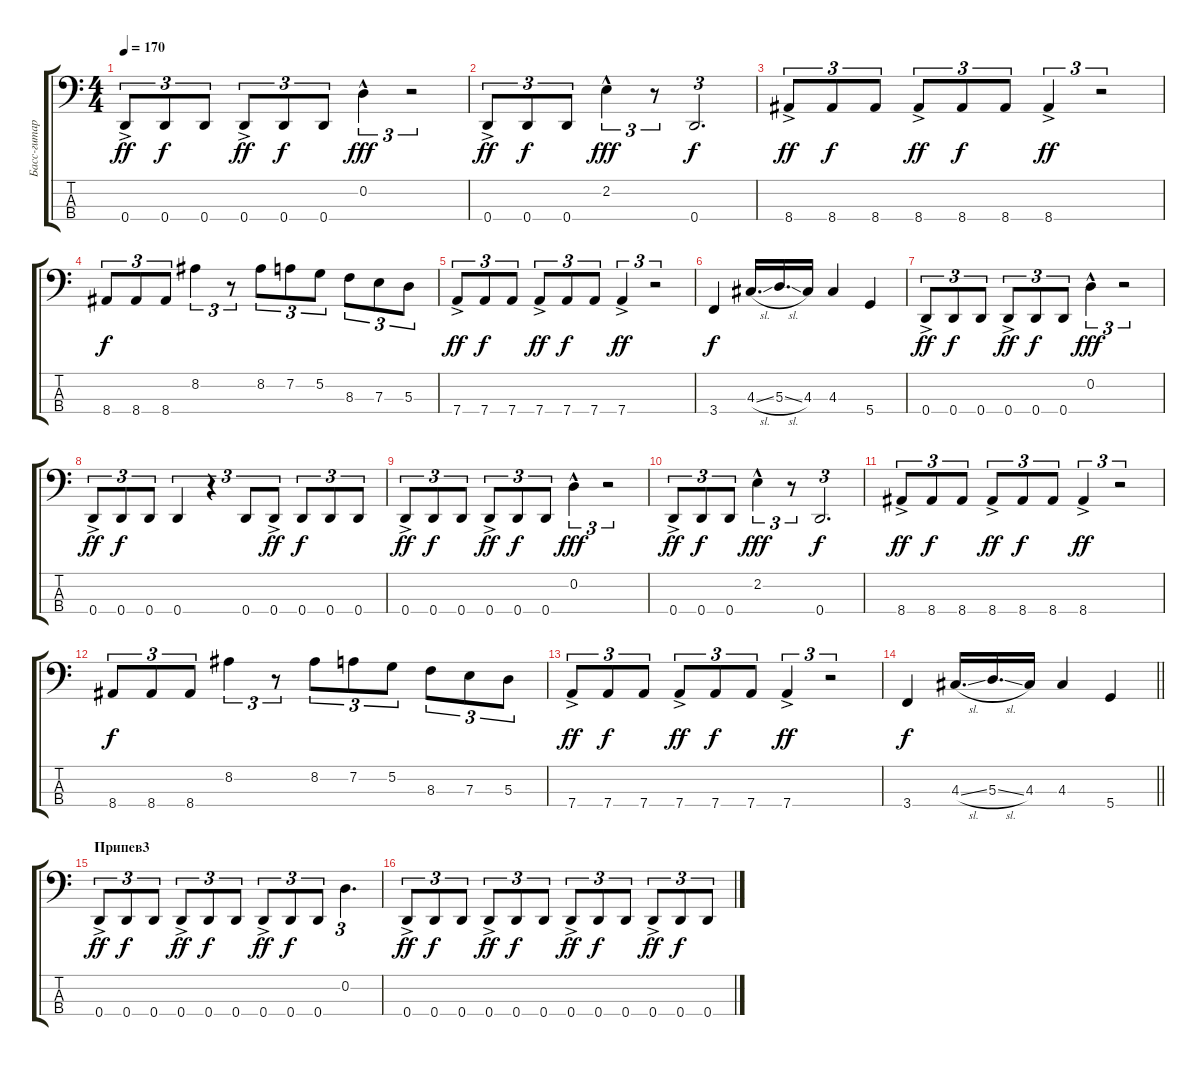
\track ("Басс-гитара" "Басс-гитар") {instrument slapbass1}
\staff {score tabs}
\tuning (G2 D2 A1 D1) {hide}
\ts (4 4)
\tempo 170
\clef f4
\ks c
0.4{ac}.8{tu (3 2) dy ff} 0.4.8{tu (3 2) dy f} 0.4.8{tu (3 2)} 0.4{ac}.8{tu (3 2) dy ff} 0.4.8{tu (3 2) dy f} 0.4.8{tu (3 2)} 0.2{hac}.4{tu (3 2) dy fff} r.2{tu (3 2)} |
0.4{ac}.8{tu (3 2) dy ff} 0.4.8{tu (3 2) dy f} 0.4.8{tu (3 2)} 2.2{hac}.4{tu (3 2) dy fff} r.8{tu (3 2)} 0.4.2{d tu (3 2) dy f} |
8.4{ac}.8{tu (3 2) dy ff} 8.4.8{tu (3 2) dy f} 8.4.8{tu (3 2)} 8.4{ac}.8{tu (3 2) dy ff} 8.4.8{tu (3 2) dy f} 8.4.8{tu (3 2)} 8.4{ac}.4{tu (3 2) dy ff} r.2{tu (3 2)} |
8.4.8{tu (3 2) dy f} 8.4.8{tu (3 2)} 8.4.8{tu (3 2)} 8.2.4{tu (3 2)} r.8{tu (3 2)} 8.2.8{tu (3 2)} 7.2.8{tu (3 2)} 5.2.8{tu (3 2)} 8.3.8{tu (3 2)} 7.3.8{tu (3 2)} 5.3.8{tu (3 2)} |
7.4{ac}.8{tu (3 2) dy ff} 7.4.8{tu (3 2) dy f} 7.4.8{tu (3 2)} 7.4{ac}.8{tu (3 2) dy ff} 7.4.8{tu (3 2) dy f} 7.4.8{tu (3 2)} 7.4{ac}.4{tu (3 2) dy ff} r.2{tu (3 2)} |
3.4.4{dy f} 4.3{sl}.16{d} 5.3{sl}.16{d} 4.3.16 4.3.4 5.4.4 |
0.4{ac}.8{tu (3 2) dy ff} 0.4.8{tu (3 2) dy f} 0.4.8{tu (3 2)} 0.4{ac}.8{tu (3 2) dy ff} 0.4.8{tu (3 2) dy f} 0.4.8{tu (3 2)} 0.2{hac}.4{tu (3 2) dy fff} r.2{tu (3 2)} |
0.4{ac}.8{tu (3 2) dy ff} 0.4.8{tu (3 2) dy f} 0.4.8{tu (3 2)} 0.4.4{tu (3 2)} r.4{tu (3 2)} 0.4.8{tu (3 2)} 0.4{ac}.8{tu (3 2) dy ff} 0.4.8{tu (3 2) dy f} 0.4.8{tu (3 2)} 0.4.8{tu (3 2)} |
0.4{ac}.8{tu (3 2) dy ff} 0.4.8{tu (3 2) dy f} 0.4.8{tu (3 2)} 0.4{ac}.8{tu (3 2) dy ff} 0.4.8{tu (3 2) dy f} 0.4.8{tu (3 2)} 0.2{hac}.4{tu (3 2) dy fff} r.2{tu (3 2)} |
0.4{ac}.8{tu (3 2) dy ff} 0.4.8{tu (3 2) dy f} 0.4.8{tu (3 2)} 2.2{hac}.4{tu (3 2) dy fff} r.8{tu (3 2)} 0.4.2{d tu (3 2) dy f} |
8.4{ac}.8{tu (3 2) dy ff} 8.4.8{tu (3 2) dy f} 8.4.8{tu (3 2)} 8.4{ac}.8{tu (3 2) dy ff} 8.4.8{tu (3 2) dy f} 8.4.8{tu (3 2)} 8.4{ac}.4{tu (3 2) dy ff} r.2{tu (3 2)} |
8.4.8{tu (3 2) dy f} 8.4.8{tu (3 2)} 8.4.8{tu (3 2)} 8.2.4{tu (3 2)} r.8{tu (3 2)} 8.2.8{tu (3 2)} 7.2.8{tu (3 2)} 5.2.8{tu (3 2)} 8.3.8{tu (3 2)} 7.3.8{tu (3 2)} 5.3.8{tu (3 2)} |
7.4{ac}.8{tu (3 2) dy ff} 7.4.8{tu (3 2) dy f} 7.4.8{tu (3 2)} 7.4{ac}.8{tu (3 2) dy ff} 7.4.8{tu (3 2) dy f} 7.4.8{tu (3 2)} 7.4{ac}.4{tu (3 2) dy ff} r.2{tu (3 2)} |
\barLineRight lightlight
3.4.4{dy f} 4.3{sl}.16{d} 5.3{sl}.16{d} 4.3.16 4.3.4 5.4.4 |
\section ("" "Припев3")
0.4{ac}.8{tu (3 2) dy ff instrument slapbass1} 0.4.8{tu (3 2) dy f} 0.4.8{tu (3 2)} 0.4{ac}.8{tu (3 2) dy ff} 0.4.8{tu (3 2) dy f} 0.4.8{tu (3 2)} 0.4{ac}.8{tu (3 2) dy ff} 0.4.8{tu (3 2) dy f} 0.4.8{tu (3 2)} 0.2.4{d tu (3 2)} |
0.4{ac}.8{tu (3 2) dy ff} 0.4.8{tu (3 2) dy f} 0.4.8{tu (3 2)} 0.4{ac}.8{tu (3 2) dy ff} 0.4.8{tu (3 2) dy f} 0.4.8{tu (3 2)} 0.4{ac}.8{tu (3 2) dy ff} 0.4.8{tu (3 2) dy f} 0.4.8{tu (3 2)} 0.4{ac}.8{tu (3 2) dy ff} 0.4.8{tu (3 2) dy f} 0.4.8{tu (3 2)}
